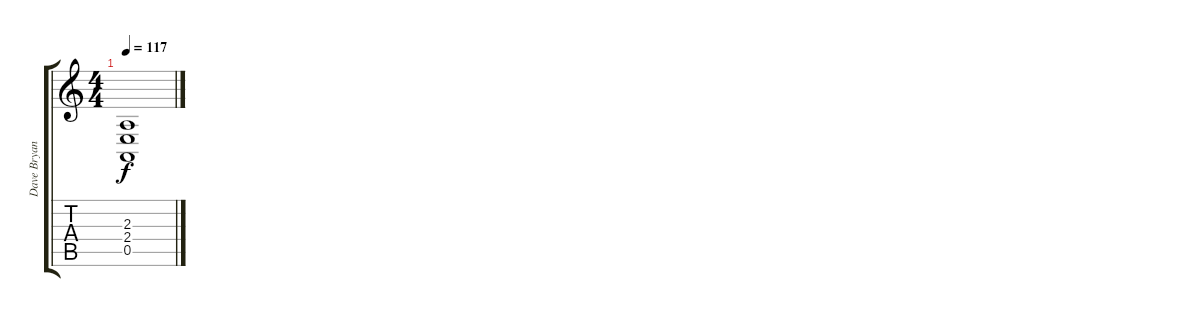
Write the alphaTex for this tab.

\track ("Dave Bryan" "Dave Bryan") {instrument stringensemble1}
\staff {score tabs}
\tuning (E4 B3 G3 D3 A2 E2) {hide}
\ts (4 4)
\tempo 117
\clef g2
\ks c
(2.3{t} 2.4{t} 0.5{t}).1{dy f}
